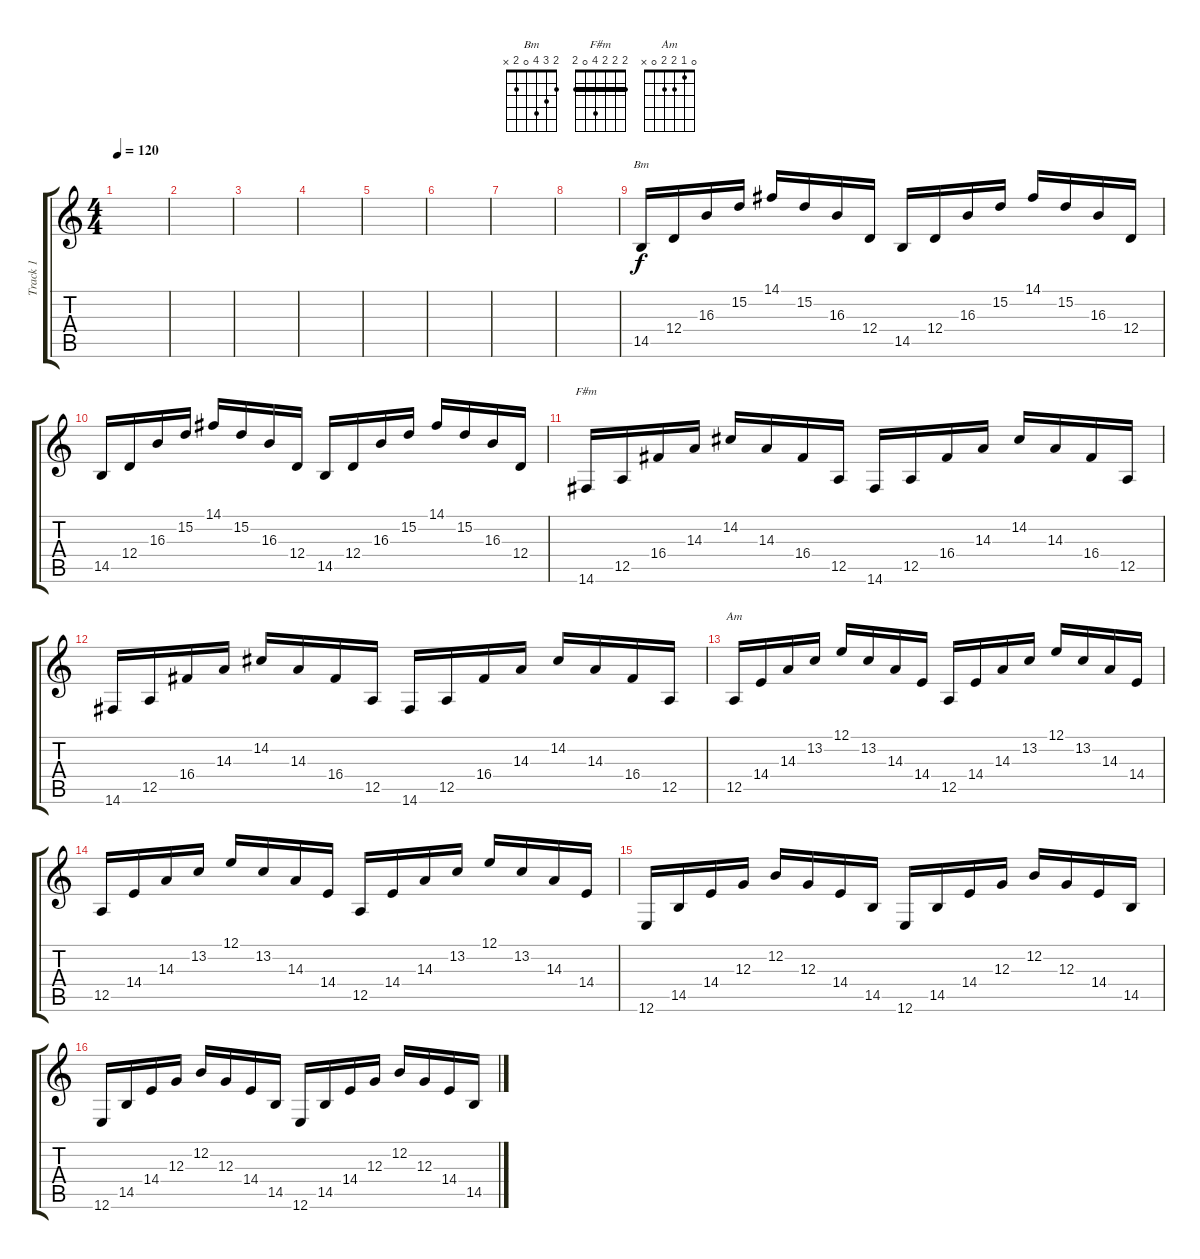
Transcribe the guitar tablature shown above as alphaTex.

\track ("Track 1" "Track 1") {instrument musicbox}
\staff {score tabs}
\tuning (E4 B3 G3 D3 A2 E2) {hide}
\chord ("Bm" 2 3 4 0 2 x)
\chord ("F#m" 2 2 2 4 0 2) {barre 2}
\chord ("Am" 0 1 2 2 0 x)
\ts (4 4)
\tempo 120
\clef g2
\ks c
|
|
|
|
|
|
|
|
14.5.16{ch "Bm"} 12.4.16 16.3.16 15.2.16 14.1.16 15.2.16 16.3.16 12.4.16 14.5.16 12.4.16 16.3.16 15.2.16 14.1.16 15.2.16 16.3.16 12.4.16 |
14.5.16 12.4.16 16.3.16 15.2.16 14.1.16 15.2.16 16.3.16 12.4.16 14.5.16 12.4.16 16.3.16 15.2.16 14.1.16 15.2.16 16.3.16 12.4.16 |
14.6.16{ch "F#m"} 12.5.16 16.4.16 14.3.16 14.2.16 14.3.16 16.4.16 12.5.16 14.6.16 12.5.16 16.4.16 14.3.16 14.2.16 14.3.16 16.4.16 12.5.16 |
14.6.16 12.5.16 16.4.16 14.3.16 14.2.16 14.3.16 16.4.16 12.5.16 14.6.16 12.5.16 16.4.16 14.3.16 14.2.16 14.3.16 16.4.16 12.5.16 |
12.5.16{ch "Am"} 14.4.16 14.3.16 13.2.16 12.1.16 13.2.16 14.3.16 14.4.16 12.5.16 14.4.16 14.3.16 13.2.16 12.1.16 13.2.16 14.3.16 14.4.16 |
12.5.16 14.4.16 14.3.16 13.2.16 12.1.16 13.2.16 14.3.16 14.4.16 12.5.16 14.4.16 14.3.16 13.2.16 12.1.16 13.2.16 14.3.16 14.4.16 |
12.6.16 14.5.16 14.4.16 12.3.16 12.2.16 12.3.16 14.4.16 14.5.16 12.6.16 14.5.16 14.4.16 12.3.16 12.2.16 12.3.16 14.4.16 14.5.16 |
12.6.16 14.5.16 14.4.16 12.3.16 12.2.16 12.3.16 14.4.16 14.5.16 12.6.16 14.5.16 14.4.16 12.3.16 12.2.16 12.3.16 14.4.16 14.5.16
